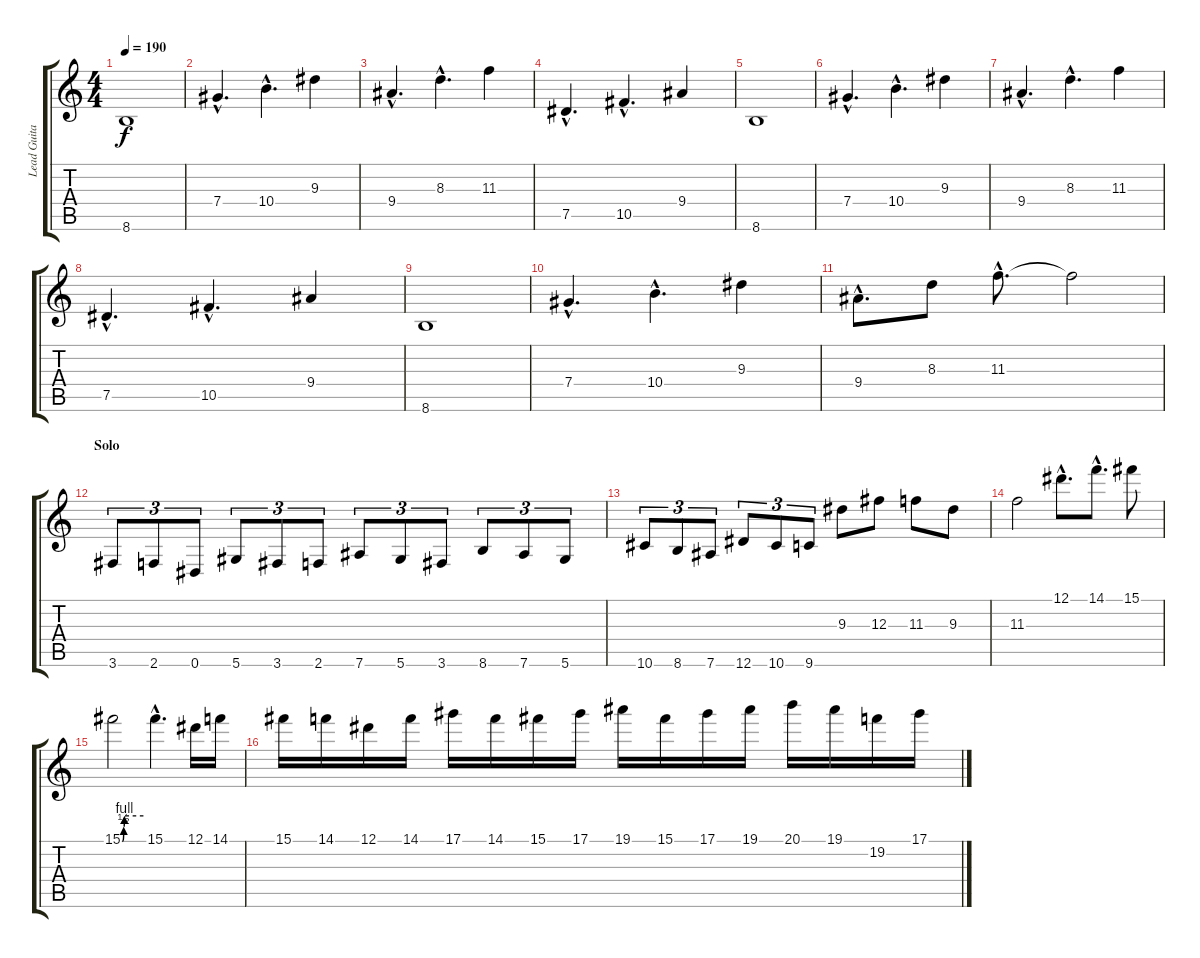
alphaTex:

\track ("Lead Guitar" "Lead Guita") {instrument distortionguitar}
\staff {score tabs}
\tuning (Eb4 Bb3 Gb3 Db3 Ab2 Eb2) {hide}
\ts (4 4)
\tempo 190
\clef g2
\ks c
8.6.1{dy f} |
7.4{hac}.4{d} 10.4{hac}.4{d} 9.3.4 |
9.4{hac}.4{d} 8.3{hac}.4{d} 11.3.4 |
7.5{hac}.4{d} 10.5{hac}.4{d} 9.4.4 |
8.6.1 |
7.4{hac}.4{d} 10.4{hac}.4{d} 9.3.4 |
9.4{hac}.4{d} 8.3{hac}.4{d} 11.3.4 |
7.5{hac}.4{d} 10.5{hac}.4{d} 9.4.4 |
8.6.1 |
7.4{hac}.4{d} 10.4{hac}.4{d} 9.3.4 |
9.4{hac}.8{d} 8.3.8 11.3{hac}.8{d} 11.3{t}.2 |
\section ("" "Solo")
3.6.8{tu (3 2)} 2.6.8{tu (3 2)} 0.6.8{tu (3 2)} 5.6.8{tu (3 2)} 3.6.8{tu (3 2)} 2.6.8{tu (3 2)} 7.6.8{tu (3 2)} 5.6.8{tu (3 2)} 3.6.8{tu (3 2)} 8.6.8{tu (3 2)} 7.6.8{tu (3 2)} 5.6.8{tu (3 2)} |
10.6.8{tu (3 2)} 8.6.8{tu (3 2)} 7.6.8{tu (3 2)} 12.6.8{tu (3 2)} 10.6.8{tu (3 2)} 9.6.8{tu (3 2)} 9.3.8 12.3.8 11.3.8 9.3.8 |
11.3.2 12.1{hac}.8{d} 14.1{hac}.8{d} 15.1.8 |
15.1{be (custom 0 0 4 2 6 4 60 4)}.2 15.1{hac}.4{d} 12.1.16 14.1.16 |
15.1.16 14.1.16 12.1.16 14.1.16 17.1.16 14.1.16 15.1.16 17.1.16 19.1.16 15.1.16 17.1.16 19.1.16 20.1.16 19.1.16 19.2.16 17.1.16
